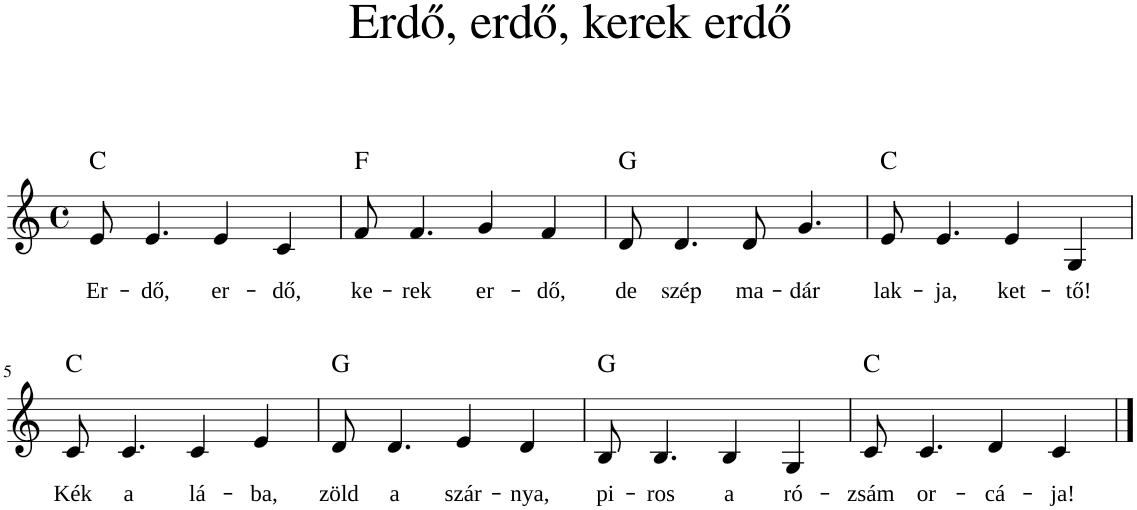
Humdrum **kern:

**kern	**text	**harte
*part1	*part1	*part1
*staff1	*staff1	*
*I"Piano	*	*
*I'Pno	*	*
*clefG2	*	*
*k[]	*	*
*M4/4	*	*
*met(c)	*	*
=1	=1	=1
!	!LO:LY:b	!
8e/	Er-	C:maj
!	!LO:LY:b	!
4.e/	-dő,	.
!	!LO:LY:b	!
4e/	er-	.
!	!LO:LY:b	!
4c/	-dő,	.
=2	=2	=2
!	!LO:LY:b	!
8f/	ke-	F:maj
!	!LO:LY:b	!
4.f/	-rek	.
!	!LO:LY:b	!
4g/	er-	.
!	!LO:LY:b	!
4f/	-dő,	.
=3	=3	=3
!	!LO:LY:b	!
8d/	de	G:maj
!	!LO:LY:b	!
4.d/	szép	.
!	!LO:LY:b	!
8d/	ma-	.
!	!LO:LY:b	!
4.g/	-dár	.
=4	=4	=4
!	!LO:LY:b	!
8e/	lak-	C:maj
!	!LO:LY:b	!
4.e/	-ja,	.
!	!LO:LY:b	!
4e/	ket-	.
!	!LO:LY:b	!
4G/	-tő!	.
!!LO:LB:g=z
=5	=5	=5
!	!LO:LY:b	!
8c/	Kék	C:maj
!	!LO:LY:b	!
4.c/	a	.
!	!LO:LY:b	!
4c/	lá-	.
!	!LO:LY:b	!
4e/	-ba,	.
=6	=6	=6
!	!LO:LY:b	!
8d/	zöld	G:maj
!	!LO:LY:b	!
4.d/	a	.
!	!LO:LY:b	!
4e/	szár-	.
!	!LO:LY:b	!
4d/	-nya,	.
=7	=7	=7
!	!LO:LY:b	!
8B/	pi-	G:maj
!	!LO:LY:b	!
4.B/	-ros	.
!	!LO:LY:b	!
4B/	a	.
!	!LO:LY:b	!
4G/	ró-	.
=8	=8	=8
!	!LO:LY:b	!
8c/	-zsám	C:maj
!	!LO:LY:b	!
4.c/	or-	.
!	!LO:LY:b	!
4d/	-cá-	.
!	!LO:LY:b	!
4c/	-ja!	.
==	==	==
*-	*-	*-
